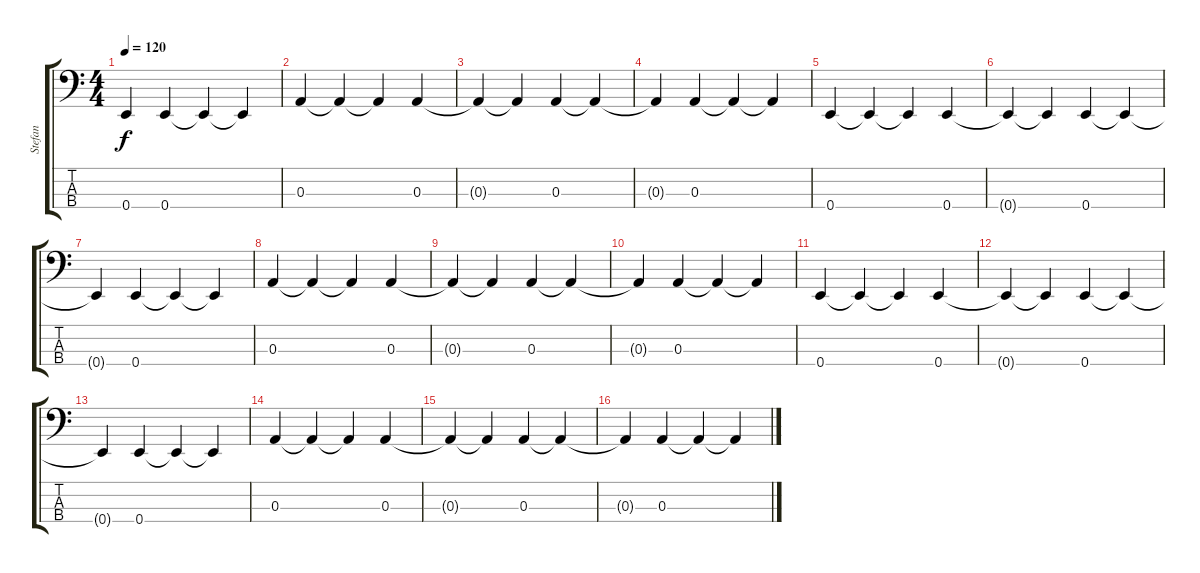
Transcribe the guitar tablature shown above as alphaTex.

\track ("Stefan" "Stefan") {instrument electricbassfinger}
\staff {score tabs}
\tuning (G2 D2 A1 E1) {hide}
\ts (4 4)
\tempo 120
\clef f4
\ks c
0.4{t}.4{dy f} 0.4.4 0.4{t}.4 0.4{t}.4 |
0.3.4 0.3{t}.4 0.3{t}.4 0.3.4 |
0.3{t}.4 0.3{t}.4 0.3.4 0.3{t}.4 |
0.3{t}.4 0.3.4 0.3{t}.4 0.3{t}.4 |
0.4.4 0.4{t}.4 0.4{t}.4 0.4.4 |
0.4{t}.4 0.4{t}.4 0.4.4 0.4{t}.4 |
0.4{t}.4 0.4.4 0.4{t}.4 0.4{t}.4 |
0.3.4 0.3{t}.4 0.3{t}.4 0.3.4 |
0.3{t}.4 0.3{t}.4 0.3.4 0.3{t}.4 |
0.3{t}.4 0.3.4 0.3{t}.4 0.3{t}.4 |
0.4.4 0.4{t}.4 0.4{t}.4 0.4.4 |
0.4{t}.4 0.4{t}.4 0.4.4 0.4{t}.4 |
0.4{t}.4 0.4.4 0.4{t}.4 0.4{t}.4 |
0.3.4 0.3{t}.4 0.3{t}.4 0.3.4 |
0.3{t}.4 0.3{t}.4 0.3.4 0.3{t}.4 |
0.3{t}.4 0.3.4 0.3{t}.4 0.3{t}.4
